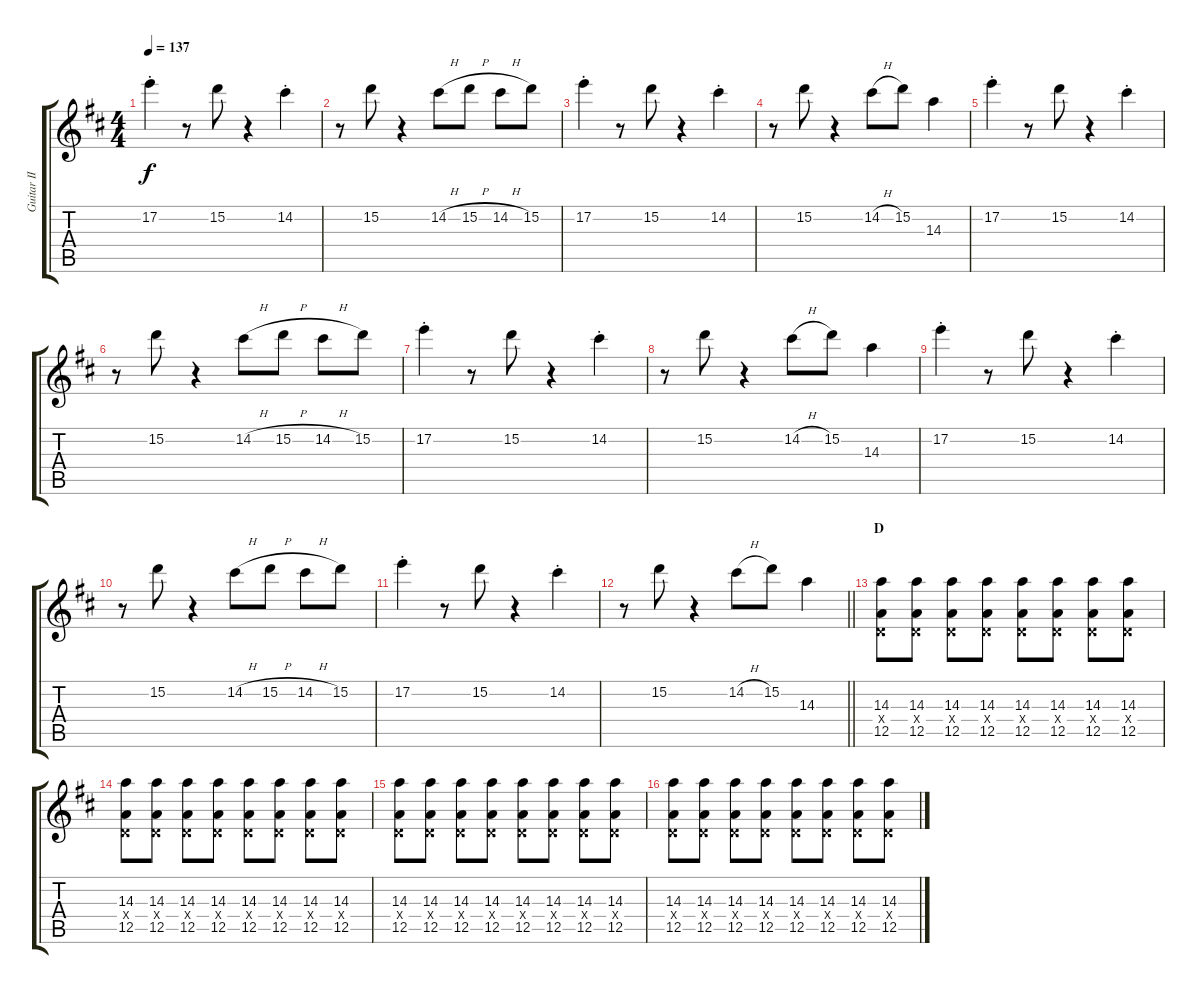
\track ("Guitar II - Kita" "Guitar II ") {instrument distortionguitar}
\staff {score tabs}
\tuning (E4 B3 G3 D3 A2 D2) {hide}
\ts (4 4)
\tempo 137
\clef g2
\ks d
17.2{st}.4{dy f} r.8 15.2.8 r.4 14.2{st}.4 |
r.8 15.2.8 r.4 14.2{h}.8 15.2{h}.8 14.2{h}.8 15.2.8 |
17.2{st}.4 r.8 15.2.8 r.4 14.2{st}.4 |
r.8 15.2.8 r.4 14.2{h}.8 15.2.8 14.3.4 |
17.2{st}.4 r.8 15.2.8 r.4 14.2{st}.4 |
r.8 15.2.8 r.4 14.2{h}.8 15.2{h}.8 14.2{h}.8 15.2.8 |
17.2{st}.4 r.8 15.2.8 r.4 14.2{st}.4 |
r.8 15.2.8 r.4 14.2{h}.8 15.2.8 14.3.4 |
17.2{st}.4 r.8 15.2.8 r.4 14.2{st}.4 |
r.8 15.2.8 r.4 14.2{h}.8 15.2{h}.8 14.2{h}.8 15.2.8 |
17.2{st}.4 r.8 15.2.8 r.4 14.2{st}.4 |
\barLineRight lightlight
r.8 15.2.8 r.4 14.2{h}.8 15.2.8 14.3.4 |
\section ("" "D")
(14.3 0.4{x} 12.5).8{instrument distortionguitar} (14.3 0.4{x} 12.5).8 (14.3 0.4{x} 12.5).8 (14.3 0.4{x} 12.5).8 (14.3 0.4{x} 12.5).8 (14.3 0.4{x} 12.5).8 (14.3 0.4{x} 12.5).8 (14.3 0.4{x} 12.5).8 |
(14.3 0.4{x} 12.5).8 (14.3 0.4{x} 12.5).8 (14.3 0.4{x} 12.5).8 (14.3 0.4{x} 12.5).8 (14.3 0.4{x} 12.5).8 (14.3 0.4{x} 12.5).8 (14.3 0.4{x} 12.5).8 (14.3 0.4{x} 12.5).8 |
(14.3 0.4{x} 12.5).8 (14.3 0.4{x} 12.5).8 (14.3 0.4{x} 12.5).8 (14.3 0.4{x} 12.5).8 (14.3 0.4{x} 12.5).8 (14.3 0.4{x} 12.5).8 (14.3 0.4{x} 12.5).8 (14.3 0.4{x} 12.5).8 |
(14.3 0.4{x} 12.5).8 (14.3 0.4{x} 12.5).8 (14.3 0.4{x} 12.5).8 (14.3 0.4{x} 12.5).8 (14.3 0.4{x} 12.5).8 (14.3 0.4{x} 12.5).8 (14.3 0.4{x} 12.5).8 (14.3 0.4{x} 12.5).8
